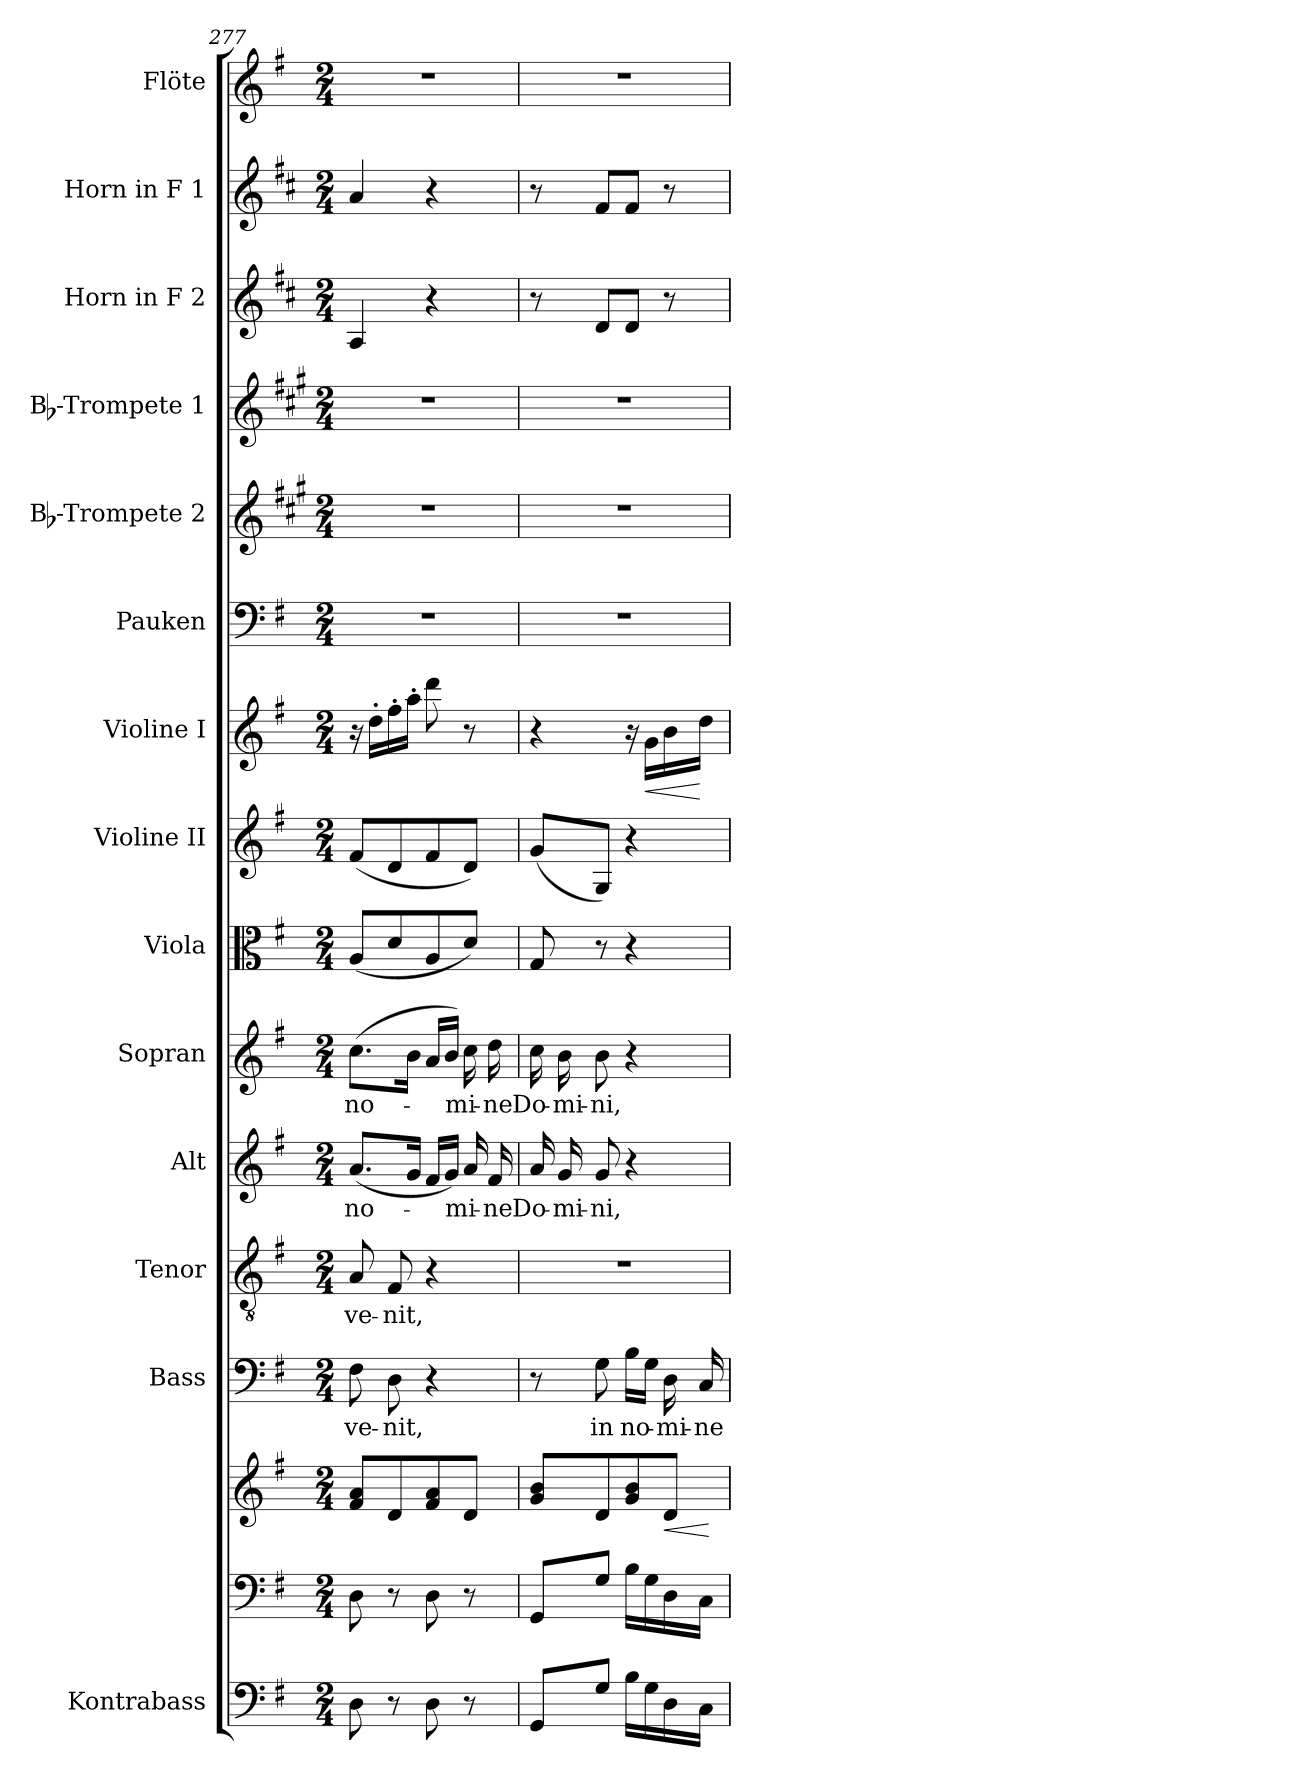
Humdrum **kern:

**kern	**kern	**kern	**dynam	**kern	**text	**kern	**text	**kern	**text	**kern	**text	**kern	**kern	**kern	**dynam	**kern	**kern	**kern	**kern	**kern	**kern
*part15	*part14	*part14	*part14	*part13	*part13	*part12	*part12	*part11	*part11	*part10	*part10	*part9	*part8	*part7	*part7	*part6	*part5	*part4	*part3	*part2	*part1
*staff16	*staff15	*staff14	*staff14/15	*staff13	*staff13	*staff12	*staff12	*staff11	*staff11	*staff10	*staff10	*staff9	*staff8	*staff7	*staff7	*staff6	*staff5	*staff4	*staff3	*staff2	*staff1
*I"Kontrabass	*	*	*	*I"Bass	*	*I"Tenor	*	*I"Alt	*	*I"Sopran	*	*I"Viola	*I"Violine II	*I"Violine I	*	*I"Pauken	*I"Bb-Trompete 2	*I"Bb-Trompete 1	*I"Horn in F 2	*I"Horn in F 1	*I"Flöte
*I'Kb.	*	*	*	*I'B.	*	*I'T.	*	*I'A.	*	*I'S.	*	*I'Vla.	*I'Vl. II	*I'Vl. I	*	*I'Pk.	*I'Bb Trp. 2	*I'Bb Trp. 1	*	*	*I'Fl.
!!LO:PB:g=z
*clefF4	*clefF4	*clefG2	*	*clefF4	*	*clefGv2	*	*clefG2	*	*clefG2	*	*clefC3	*clefG2	*clefG2	*	*clefF4	*clefG2	*clefG2	*clefG2	*clefG2	*clefG2
*ITrd7c12	*	*	*	*	*	*	*	*	*	*	*	*	*	*	*	*	*ITrd1c2	*ITrd1c2	*ITrd4c7	*ITrd4c7	*
*k[f#]	*k[f#]	*k[f#]	*	*k[f#]	*	*k[f#]	*	*k[f#]	*	*k[f#]	*	*k[f#]	*k[f#]	*k[f#]	*	*k[f#]	*k[f#]	*k[f#]	*k[f#]	*k[f#]	*k[f#]
*G:	*G:	*G:	*	*G:	*	*G:	*	*G:	*	*G:	*	*G:	*G:	*G:	*	*G:	*G:	*G:	*G:	*G:	*G:
*M2/4	*M2/4	*M2/4	*	*M2/4	*	*M2/4	*	*M2/4	*	*M2/4	*	*M2/4	*M2/4	*M2/4	*	*M2/4	*M2/4	*M2/4	*M2/4	*M2/4	*M2/4
=277	=277	=277	=277	=277	=277	=277	=277	=277	=277	=277	=277	=277	=277	=277	=277	=277	=277	=277	=277	=277	=277
!	!	!	!	!	!LO:LY:b	!	!LO:LY:b	!	!LO:LY:b	!	!LO:LY:b	!	!	!	!	!	!	!	!	!	!
8DD\	8D\	8f#/ 8a/L	.	8F#\	ve-	8A/	ve-	(<8.a/L	no-	(>8.cc\L	no-	(<8A/L	(<8f#/L	16r	.	2r	2r	2r	4D/	4d/	2r
.	.	.	.	.	.	.	.	.	.	.	.	.	.	16dd'>\LL	.	.	.	.	.	.	.
!	!	!	!	!	!LO:LY:b	!	!LO:LY:b	!	!	!	!	!	!	!	!	!	!	!	!	!	!
8r	8r	8d/	.	8D\	-nit,	8F#/	-nit,	.	.	.	.	8d/	8d/	16ff#'>\	.	.	.	.	.	.	.
.	.	.	.	.	.	.	.	16g/Jk	.	16b\Jk	.	.	.	16aa'>\JJ	.	.	.	.	.	.	.
8DD\	8D\	8f#/ 8a/	.	4r	.	4r	.	16f#/LL	.	16a/LL	.	8A/	8f#/	8ddd\	.	.	.	.	4r	4r	.
.	.	.	.	.	.	.	.	16g/JJ)	.	16b/JJ)	.	.	.	.	.	.	.	.	.	.	.
!	!	!	!	!	!	!	!	!	!LO:LY:b	!	!LO:LY:b	!	!	!	!	!	!	!	!	!	!
8r	8r	8d/J	.	.	.	.	.	16a/	-mi-	16cc\	-mi-	8d/J)	8d/J)	8r	.	.	.	.	.	.	.
!	!	!	!	!	!	!	!	!	!LO:LY:b	!	!LO:LY:b	!	!	!	!	!	!	!	!	!	!
.	.	.	.	.	.	.	.	16f#/	-ne	16dd\	-ne	.	.	.	.	.	.	.	.	.	.
=278	=278	=278	=278	=278	=278	=278	=278	=278	=278	=278	=278	=278	=278	=278	=278	=278	=278	=278	=278	=278	=278
!	!	!	!	!	!	!	!	!	!LO:LY:b	!	!LO:LY:b	!	!	!	!	!	!	!	!	!	!
8GGG/L	8GG/L	8g/ 8b/L	.	8r	.	2r	.	16a/	Do-	16cc\	Do-	8G/	(<8g/L	4r	.	2r	2r	2r	8r	8r	2r
!	!	!	!	!	!	!	!	!	!LO:LY:b	!	!LO:LY:b	!	!	!	!	!	!	!	!	!	!
.	.	.	.	.	.	.	.	16g/	-mi-	16b\	-mi-	.	.	.	.	.	.	.	.	.	.
!	!	!	!	!	!LO:LY:b	!	!	!	!LO:LY:b	!	!LO:LY:b	!	!	!	!	!	!	!	!	!	!
8GG/J	8G/J	8d/	.	8G\	in	.	.	8g/	-ni,	8b\	-ni,	8r	8G/J)	.	.	.	.	.	8G/L	8B/L	.
!	!	!	!	!	!LO:LY:b	!	!	!	!	!	!	!	!	!	!	!	!	!	!	!	!
16BB\LL	16B\LL	8g/ 8b/	.	16B\LL	no-	.	.	4r	.	4r	.	4r	4r	16r	.	.	.	.	8G/J	8B/J	.
!	!	!	!	!	!	!	!	!	!	!	!	!	!	!	!LO:HP:b	!	!	!	!	!	!
16GG\	16G\	.	.	16G\JJ	.	.	.	.	.	.	.	.	.	16g\LL	<	.	.	.	.	.	.
!	!	!	!LO:HP:b	!	!LO:LY:b	!	!	!	!	!	!	!	!	!	!	!	!	!	!	!	!
16DD\	16D\	8d/J	<	16D\	-mi-	.	.	.	.	.	.	.	.	16b\	.	.	.	.	8r	8r	.
!	!	!	!	!	!LO:LY:b	!	!	!	!	!	!	!	!	!	!	!	!	!	!	!	!
16CC\JJ	16C\JJ	.	.	16C/	-ne	.	.	.	.	.	.	.	.	16dd\JJ	[	.	.	.	.	.	.
.	.	.	[	.	.	.	.	.	.	.	.	.	.	.	.	.	.	.	.	.	.
=	=	=	=	=	=	=	=	=	=	=	=	=	=	=	=	=	=	=	=	=	=
*-	*-	*-	*-	*-	*-	*-	*-	*-	*-	*-	*-	*-	*-	*-	*-	*-	*-	*-	*-	*-	*-
